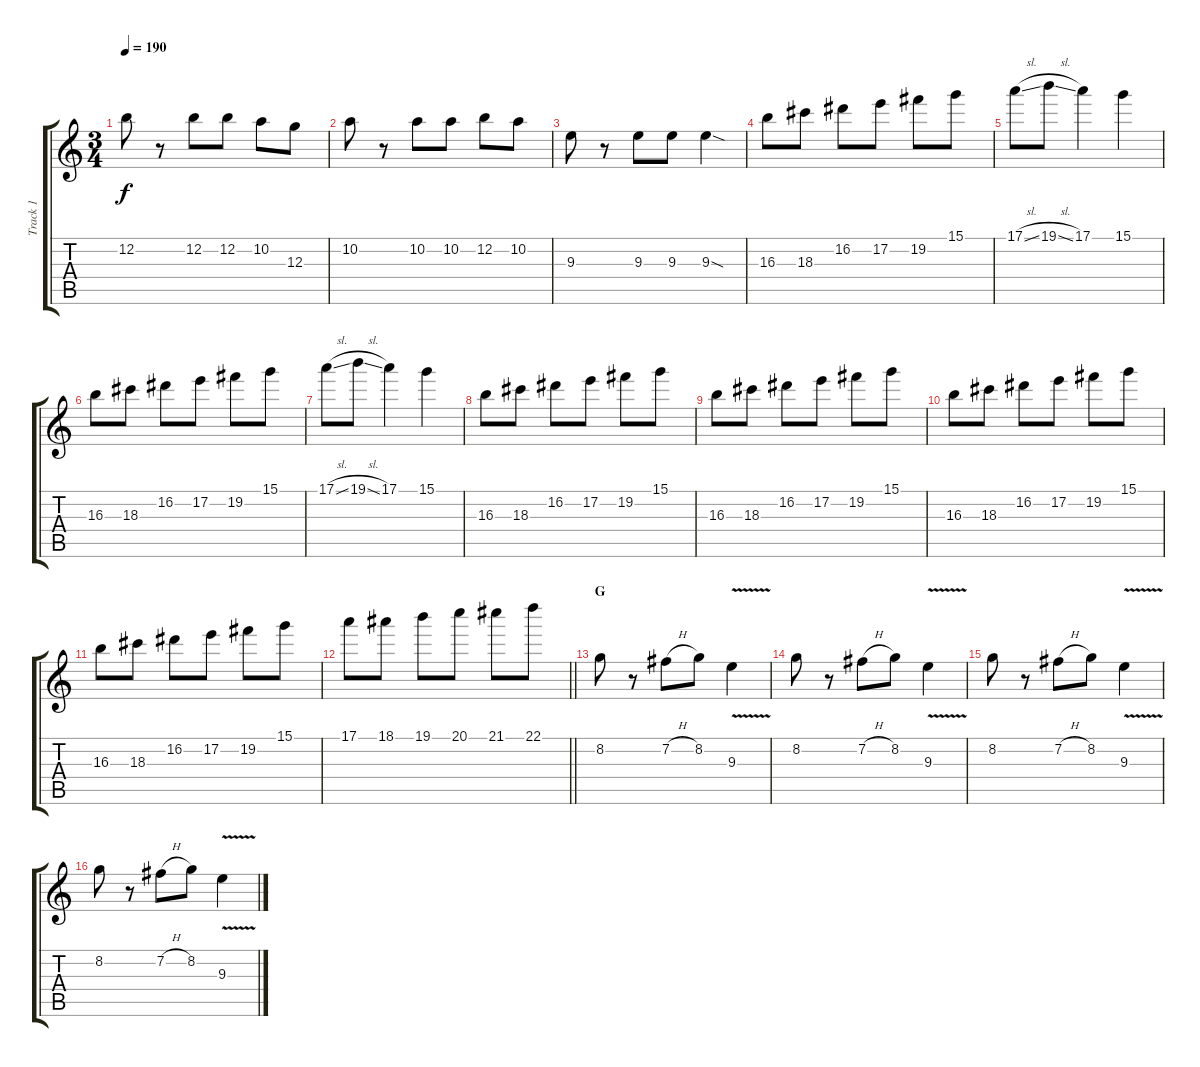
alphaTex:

\track ("Track 1" "Track 1") {instrument distortionguitar}
\staff {score tabs}
\tuning (E4 B3 G3 D3 A2 E2) {hide}
\ts (3 4)
\tempo 190
\clef g2
\ks c
12.2.8{dy f} r.8 12.2.8 12.2.8 10.2.8 12.3.8 |
10.2.8 r.8 10.2.8 10.2.8 12.2.8 10.2.8 |
9.3.8 r.8 9.3.8 9.3.8 9.3{sod}.4 |
16.3.8 18.3.8 16.2.8 17.2.8 19.2.8 15.1.8 |
17.1{sl}.8 19.1{sl}.8 17.1.4 15.1.4 |
16.3.8 18.3.8 16.2.8 17.2.8 19.2.8 15.1.8 |
17.1{sl}.8 19.1{sl}.8 17.1.4 15.1.4 |
16.3.8 18.3.8 16.2.8 17.2.8 19.2.8 15.1.8 |
16.3.8 18.3.8 16.2.8 17.2.8 19.2.8 15.1.8 |
16.3.8 18.3.8 16.2.8 17.2.8 19.2.8 15.1.8 |
16.3.8 18.3.8 16.2.8 17.2.8 19.2.8 15.1.8 |
\barLineRight lightlight
17.1.8 18.1.8 19.1.8 20.1.8 21.1.8 22.1.8 |
\section ("" "G")
8.2.8 r.8 7.2{h}.8 8.2.8 9.3{v}.4 |
8.2.8 r.8 7.2{h}.8 8.2.8 9.3{v}.4 |
8.2.8 r.8 7.2{h}.8 8.2.8 9.3{v}.4 |
8.2.8 r.8 7.2{h}.8 8.2.8 9.3{v}.4
